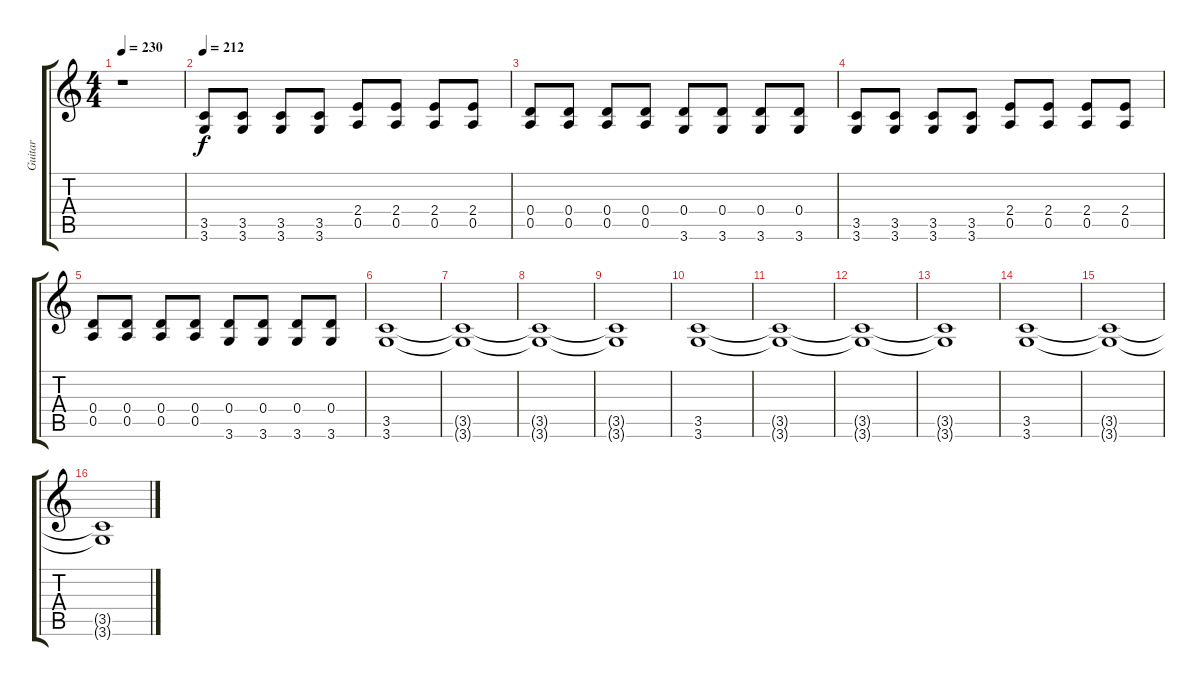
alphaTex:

\track ("Guitar" "Guitar") {instrument distortionguitar}
\staff {score tabs}
\tuning (E4 B3 G3 D3 A2 E2) {hide}
\ts (4 4)
\tempo 230
\clef g2
\ks c
r.1{dy f instrument distortionguitar} |
\tempo 212
(3.5 3.6).8 (3.5 3.6).8 (3.5 3.6).8 (3.5 3.6).8 (2.4 0.5).8 (2.4 0.5).8 (2.4 0.5).8 (2.4 0.5).8 |
(0.4 0.5).8 (0.4 0.5).8 (0.4 0.5).8 (0.4 0.5).8 (0.4 3.6).8 (0.4 3.6).8 (0.4 3.6).8 (0.4 3.6).8 |
(3.5 3.6).8 (3.5 3.6).8 (3.5 3.6).8 (3.5 3.6).8 (2.4 0.5).8 (2.4 0.5).8 (2.4 0.5).8 (2.4 0.5).8 |
(0.4 0.5).8 (0.4 0.5).8 (0.4 0.5).8 (0.4 0.5).8 (0.4 3.6).8 (0.4 3.6).8 (0.4 3.6).8 (0.4 3.6).8 |
(3.5 3.6).1 |
(3.5{t} 3.6{t}).1 |
(3.5{t} 3.6{t}).1 |
(3.5{t} 3.6{t}).1 |
(3.5 3.6).1 |
(3.5{t} 3.6{t}).1 |
(3.5{t} 3.6{t}).1 |
(3.5{t} 3.6{t}).1 |
(3.5 3.6).1 |
(3.5{t} 3.6{t}).1 |
(3.5{t} 3.6{t}).1
